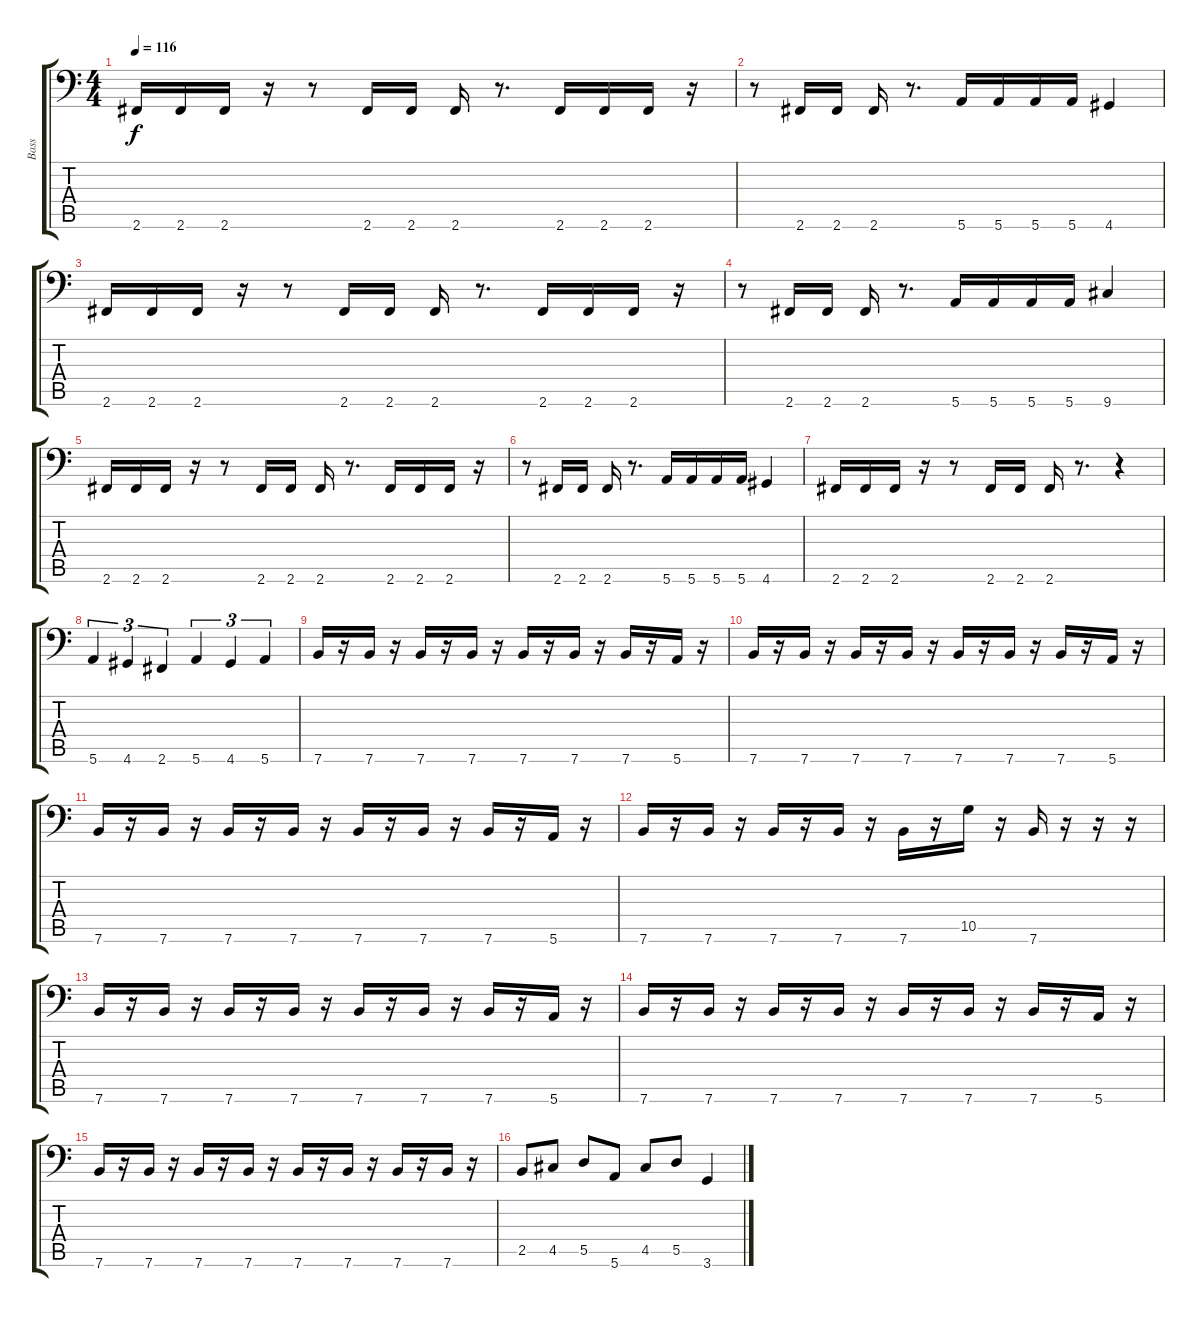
\track ("Bass" "Bass") {instrument slapbass1}
\staff {score tabs}
\tuning (E3 B2 G2 D2 A1 E1) {hide}
\ts (4 4)
\tempo 116
\clef f4
\ks c
2.6.16{dy f} 2.6.16 2.6.16 r.16 r.8 2.6.16 2.6.16 2.6.16 r.8{d} 2.6.16 2.6.16 2.6.16 r.16 |
r.8 2.6.16 2.6.16 2.6.16 r.8{d} 5.6.16 5.6.16 5.6.16 5.6.16 4.6.4 |
2.6.16 2.6.16 2.6.16 r.16 r.8 2.6.16 2.6.16 2.6.16 r.8{d} 2.6.16 2.6.16 2.6.16 r.16 |
r.8 2.6.16 2.6.16 2.6.16 r.8{d} 5.6.16 5.6.16 5.6.16 5.6.16 9.6.4 |
2.6.16 2.6.16 2.6.16 r.16 r.8 2.6.16 2.6.16 2.6.16 r.8{d} 2.6.16 2.6.16 2.6.16 r.16 |
r.8 2.6.16 2.6.16 2.6.16 r.8{d} 5.6.16 5.6.16 5.6.16 5.6.16 4.6.4 |
2.6.16 2.6.16 2.6.16 r.16 r.8 2.6.16 2.6.16 2.6.16 r.8{d} r.4 |
5.6.4{tu (3 2)} 4.6.4{tu (3 2)} 2.6.4{tu (3 2)} 5.6.4{tu (3 2)} 4.6.4{tu (3 2)} 5.6.4{tu (3 2)} |
7.6.16 r.16 7.6.16 r.16 7.6.16 r.16 7.6.16 r.16 7.6.16 r.16 7.6.16 r.16 7.6.16 r.16 5.6.16 r.16 |
7.6.16 r.16 7.6.16 r.16 7.6.16 r.16 7.6.16 r.16 7.6.16 r.16 7.6.16 r.16 7.6.16 r.16 5.6.16 r.16 |
7.6.16 r.16 7.6.16 r.16 7.6.16 r.16 7.6.16 r.16 7.6.16 r.16 7.6.16 r.16 7.6.16 r.16 5.6.16 r.16 |
7.6.16 r.16 7.6.16 r.16 7.6.16 r.16 7.6.16 r.16 7.6.16 r.16 10.5.16 r.16 7.6.16 r.16 r.16 r.16 |
7.6.16 r.16 7.6.16 r.16 7.6.16 r.16 7.6.16 r.16 7.6.16 r.16 7.6.16 r.16 7.6.16 r.16 5.6.16 r.16 |
7.6.16 r.16 7.6.16 r.16 7.6.16 r.16 7.6.16 r.16 7.6.16 r.16 7.6.16 r.16 7.6.16 r.16 5.6.16 r.16 |
7.6.16 r.16 7.6.16 r.16 7.6.16 r.16 7.6.16 r.16 7.6.16 r.16 7.6.16 r.16 7.6.16 r.16 7.6.16 r.16 |
2.5.8 4.5.8 5.5.8 5.6.8 4.5.8 5.5.8 3.6.4
